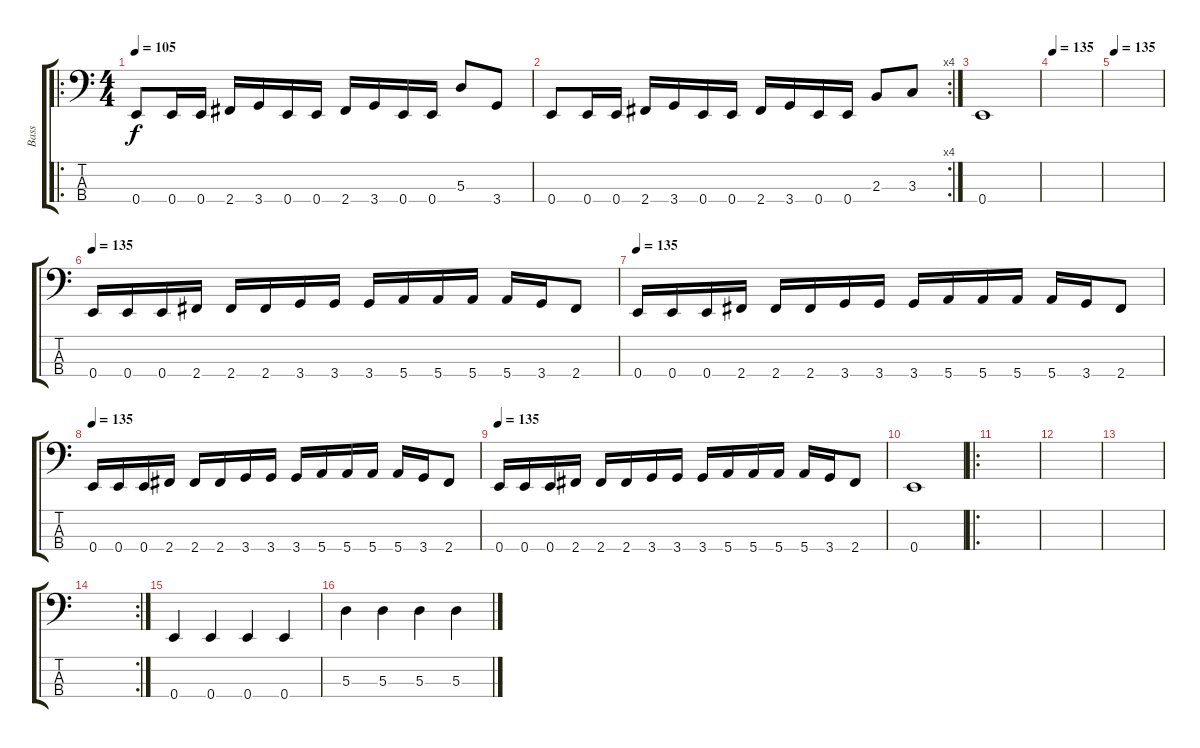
\track ("Bass" "Bass") {instrument electricbassfinger}
\staff {score tabs}
\tuning (G2 D2 A1 E1) {hide}
\ro
\ts (4 4)
\tempo 105
\clef f4
\ks c
0.4.8{dy f} 0.4.16 0.4.16 2.4.16 3.4.16 0.4.16 0.4.16 2.4.16 3.4.16 0.4.16 0.4.16 5.3.8 3.4.8 |
\rc 4
0.4.8 0.4.16 0.4.16 2.4.16 3.4.16 0.4.16 0.4.16 2.4.16 3.4.16 0.4.16 0.4.16 2.3.8 3.3.8 |
0.4.1 |
\tempo 135
|
\tempo 135
|
\tempo 135
0.4.16 0.4.16 0.4.16 2.4.16 2.4.16 2.4.16 3.4.16 3.4.16 3.4.16 5.4.16 5.4.16 5.4.16 5.4.16 3.4.16 2.4.8 |
\tempo 135
0.4.16 0.4.16 0.4.16 2.4.16 2.4.16 2.4.16 3.4.16 3.4.16 3.4.16 5.4.16 5.4.16 5.4.16 5.4.16 3.4.16 2.4.8 |
\tempo 135
0.4.16 0.4.16 0.4.16 2.4.16 2.4.16 2.4.16 3.4.16 3.4.16 3.4.16 5.4.16 5.4.16 5.4.16 5.4.16 3.4.16 2.4.8 |
\tempo 135
0.4.16 0.4.16 0.4.16 2.4.16 2.4.16 2.4.16 3.4.16 3.4.16 3.4.16 5.4.16 5.4.16 5.4.16 5.4.16 3.4.16 2.4.8 |
0.4.1 |
\ro
|
|
|
\rc 2
|
0.4.4 0.4.4 0.4.4 0.4.4 |
5.3.4 5.3.4 5.3.4 5.3.4
